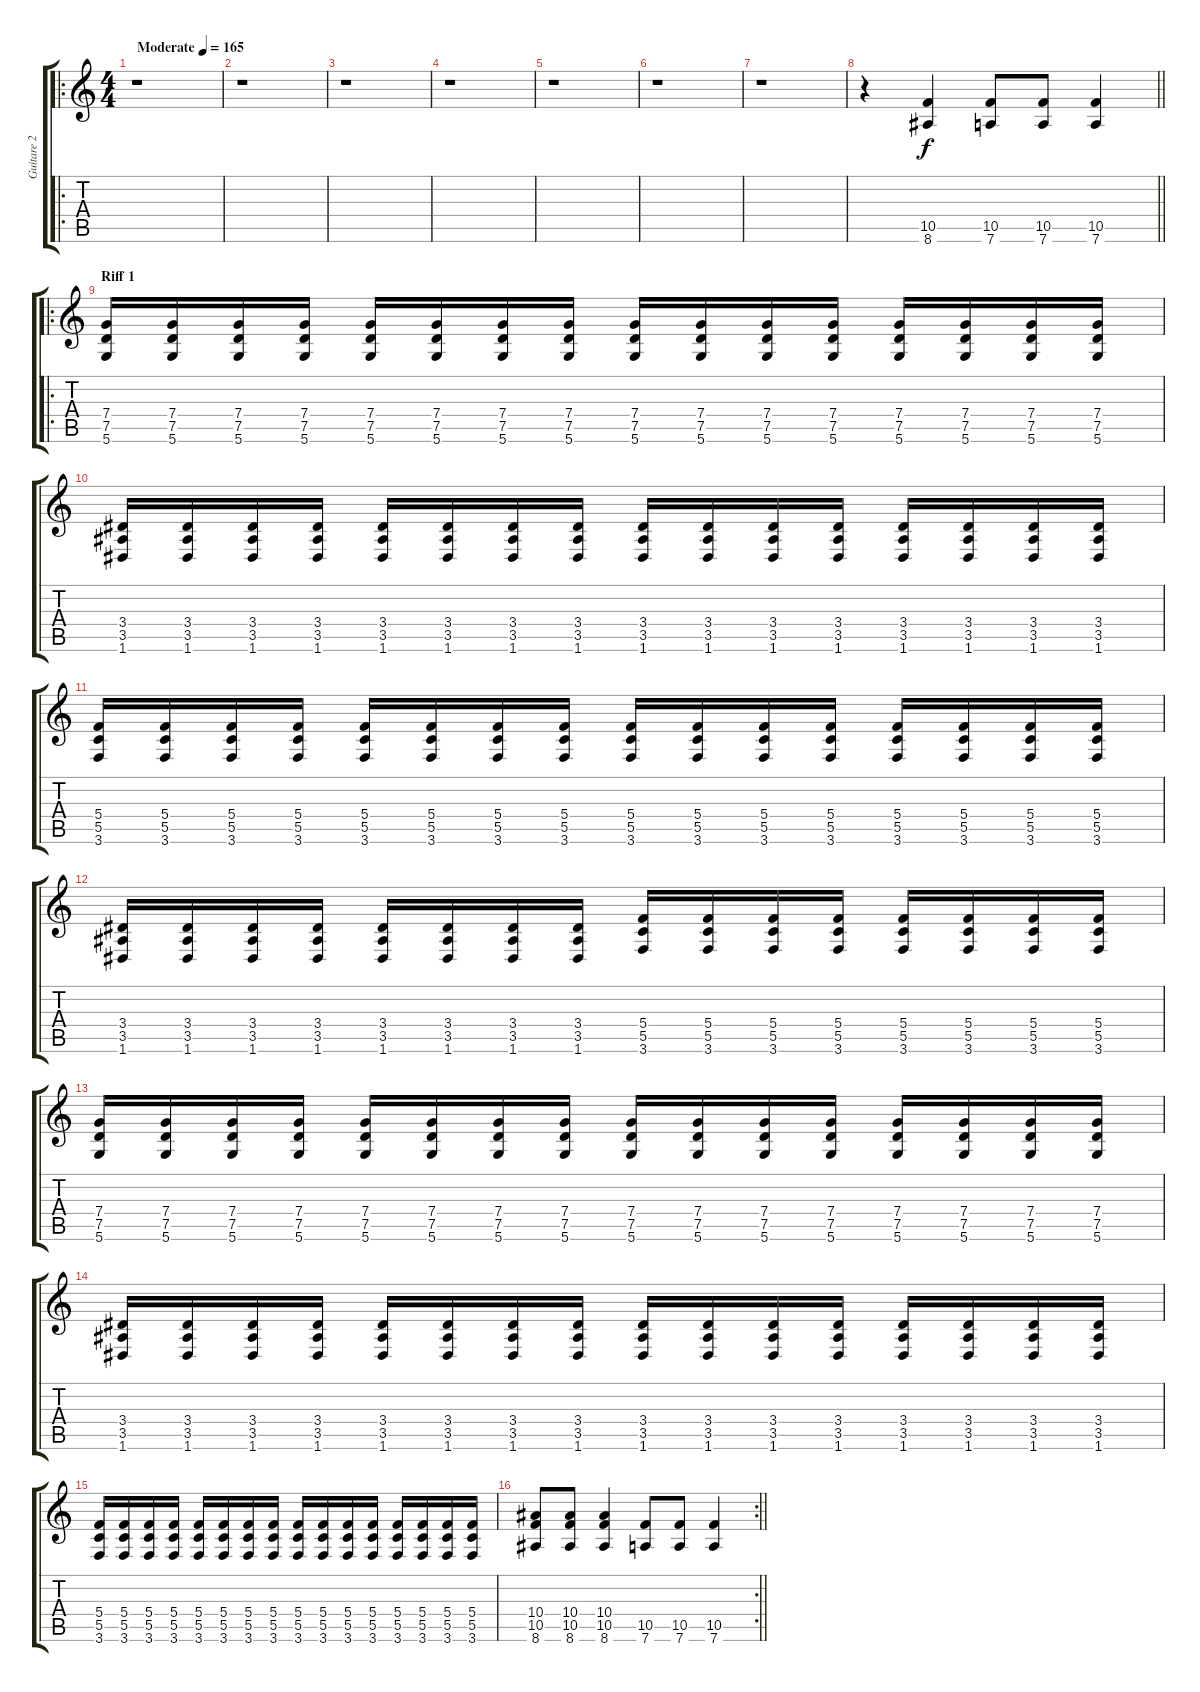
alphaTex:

\track ("Guitare 2" "Guitare 2") {instrument distortionguitar}
\staff {score tabs}
\tuning (D4 A3 F3 C3 G2 D2) {hide}
\ro
\ts (4 4)
\tempo (165 "Moderate")
\clef g2
\ks c
r.1{dy f instrument distortionguitar} |
r.1 |
r.1 |
r.1 |
r.1 |
r.1 |
r.1 |
\barLineRight lightlight
r.4 (10.5 8.6).4 (10.5 7.6).8 (10.5 7.6).8 (10.5 7.6).4 |
\ro
\section ("" "Riff 1")
(7.4 7.5 5.6).16 (7.4 7.5 5.6).16 (7.4 7.5 5.6).16 (7.4 7.5 5.6).16 (7.4 7.5 5.6).16 (7.4 7.5 5.6).16 (7.4 7.5 5.6).16 (7.4 7.5 5.6).16 (7.4 7.5 5.6).16 (7.4 7.5 5.6).16 (7.4 7.5 5.6).16 (7.4 7.5 5.6).16 (7.4 7.5 5.6).16 (7.4 7.5 5.6).16 (7.4 7.5 5.6).16 (7.4 7.5 5.6).16 |
(3.4 3.5 1.6).16 (3.4 3.5 1.6).16 (3.4 3.5 1.6).16 (3.4 3.5 1.6).16 (3.4 3.5 1.6).16 (3.4 3.5 1.6).16 (3.4 3.5 1.6).16 (3.4 3.5 1.6).16 (3.4 3.5 1.6).16 (3.4 3.5 1.6).16 (3.4 3.5 1.6).16 (3.4 3.5 1.6).16 (3.4 3.5 1.6).16 (3.4 3.5 1.6).16 (3.4 3.5 1.6).16 (3.4 3.5 1.6).16 |
(5.4 5.5 3.6).16 (5.4 5.5 3.6).16 (5.4 5.5 3.6).16 (5.4 5.5 3.6).16 (5.4 5.5 3.6).16 (5.4 5.5 3.6).16 (5.4 5.5 3.6).16 (5.4 5.5 3.6).16 (5.4 5.5 3.6).16 (5.4 5.5 3.6).16 (5.4 5.5 3.6).16 (5.4 5.5 3.6).16 (5.4 5.5 3.6).16 (5.4 5.5 3.6).16 (5.4 5.5 3.6).16 (5.4 5.5 3.6).16 |
(3.4 3.5 1.6).16 (3.4 3.5 1.6).16 (3.4 3.5 1.6).16 (3.4 3.5 1.6).16 (3.4 3.5 1.6).16 (3.4 3.5 1.6).16 (3.4 3.5 1.6).16 (3.4 3.5 1.6).16 (5.4 5.5 3.6).16 (5.4 5.5 3.6).16 (5.4 5.5 3.6).16 (5.4 5.5 3.6).16 (5.4 5.5 3.6).16 (5.4 5.5 3.6).16 (5.4 5.5 3.6).16 (5.4 5.5 3.6).16 |
(7.4 7.5 5.6).16 (7.4 7.5 5.6).16 (7.4 7.5 5.6).16 (7.4 7.5 5.6).16 (7.4 7.5 5.6).16 (7.4 7.5 5.6).16 (7.4 7.5 5.6).16 (7.4 7.5 5.6).16 (7.4 7.5 5.6).16 (7.4 7.5 5.6).16 (7.4 7.5 5.6).16 (7.4 7.5 5.6).16 (7.4 7.5 5.6).16 (7.4 7.5 5.6).16 (7.4 7.5 5.6).16 (7.4 7.5 5.6).16 |
(3.4 3.5 1.6).16 (3.4 3.5 1.6).16 (3.4 3.5 1.6).16 (3.4 3.5 1.6).16 (3.4 3.5 1.6).16 (3.4 3.5 1.6).16 (3.4 3.5 1.6).16 (3.4 3.5 1.6).16 (3.4 3.5 1.6).16 (3.4 3.5 1.6).16 (3.4 3.5 1.6).16 (3.4 3.5 1.6).16 (3.4 3.5 1.6).16 (3.4 3.5 1.6).16 (3.4 3.5 1.6).16 (3.4 3.5 1.6).16 |
(5.4 5.5 3.6).16 (5.4 5.5 3.6).16 (5.4 5.5 3.6).16 (5.4 5.5 3.6).16 (5.4 5.5 3.6).16 (5.4 5.5 3.6).16 (5.4 5.5 3.6).16 (5.4 5.5 3.6).16 (5.4 5.5 3.6).16 (5.4 5.5 3.6).16 (5.4 5.5 3.6).16 (5.4 5.5 3.6).16 (5.4 5.5 3.6).16 (5.4 5.5 3.6).16 (5.4 5.5 3.6).16 (5.4 5.5 3.6).16 |
\rc 2
\barLineRight lightlight
(10.4 10.5 8.6).8 (10.4 10.5 8.6).8 (10.4 10.5 8.6).4 (10.5 7.6).8 (10.5 7.6).8 (10.5 7.6).4
